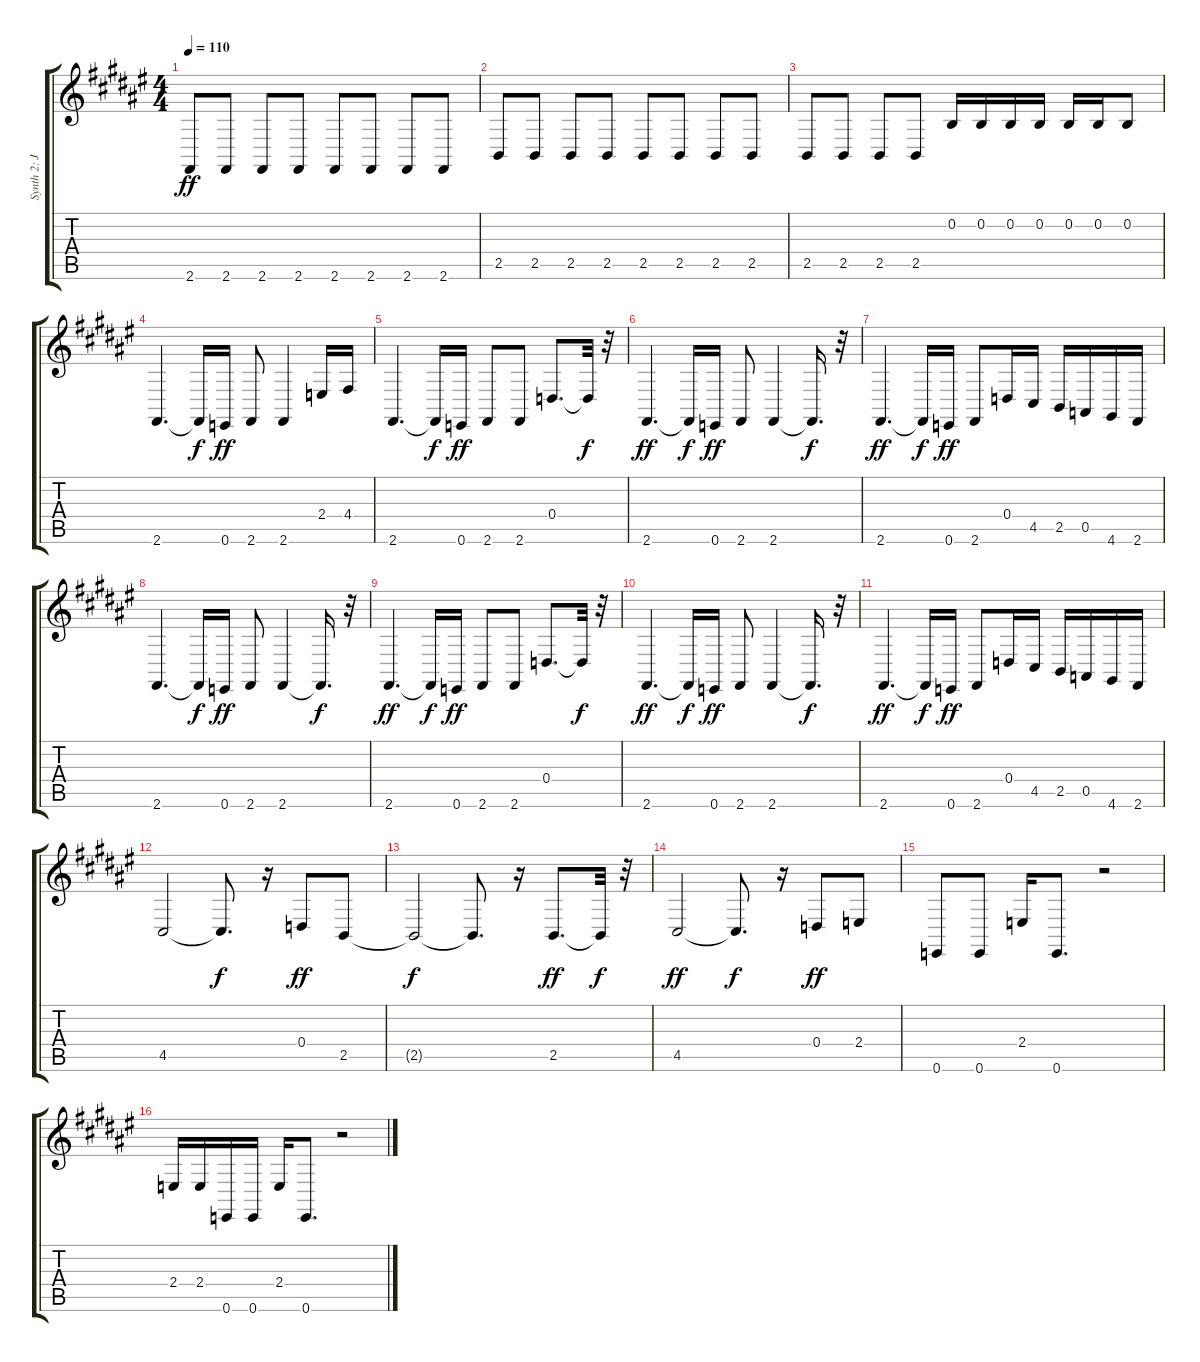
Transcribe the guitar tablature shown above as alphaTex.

\track ("Synth 2: Jeff Bova" "Synth 2: J") {instrument synthbrass1}
\staff {score tabs}
\tuning (E4 B3 G3 D3 A2 E2) {hide}
\ts (4 4)
\tempo 110
\clef g2
\ks f#
2.6.8{dy ff} 2.6.8 2.6.8 2.6.8 2.6.8 2.6.8 2.6.8 2.6.8 |
2.5.8 2.5.8 2.5.8 2.5.8 2.5.8 2.5.8 2.5.8 2.5.8 |
2.5.8 2.5.8 2.5.8 2.5.8 0.2.16 0.2.16 0.2.16 0.2.16 0.2.16 0.2.16 0.2.8 |
2.6.4{d} 2.6{t}.16{dy f} 0.6.16{dy ff} 2.6.8 2.6.4 2.4.16 4.4.16 |
2.6.4{d} 2.6{t}.16{dy f} 0.6.16{dy ff} 2.6.8 2.6.8 0.4.8{d} 0.4{t}.32{dy f} r.32 |
2.6.4{d dy ff} 2.6{t}.16{dy f} 0.6.16{dy ff} 2.6.8 2.6.4 2.6{t}.16{d dy f} r.32 |
2.6.4{d dy ff} 2.6{t}.16{dy f} 0.6.16{dy ff} 2.6.8 0.4.16 4.5.16 2.5.16 0.5.16 4.6.16 2.6.16 |
2.6.4{d} 2.6{t}.16{dy f} 0.6.16{dy ff} 2.6.8 2.6.4 2.6{t}.16{d dy f} r.32 |
2.6.4{d dy ff} 2.6{t}.16{dy f} 0.6.16{dy ff} 2.6.8 2.6.8 0.4.8{d} 0.4{t}.32{dy f} r.32 |
2.6.4{d dy ff} 2.6{t}.16{dy f} 0.6.16{dy ff} 2.6.8 2.6.4 2.6{t}.16{d dy f} r.32 |
2.6.4{d dy ff} 2.6{t}.16{dy f} 0.6.16{dy ff} 2.6.8 0.4.16 4.5.16 2.5.16 0.5.16 4.6.16 2.6.16 |
4.5.2 4.5{t}.8{d dy f} r.16 0.4.8{dy ff} 2.5.8 |
2.5{t}.2{dy f} 2.5{t}.8{d} r.16 2.5.8{d dy ff} 2.5{t}.32{dy f} r.32 |
4.5.2{dy ff} 4.5{t}.8{d dy f} r.16 0.4.8{dy ff} 2.4.8 |
0.6.8 0.6.8 2.4.16 0.6.8{d} r.2 |
2.4.16 2.4.16 0.6.16 0.6.16 2.4.16 0.6.8{d} r.2
